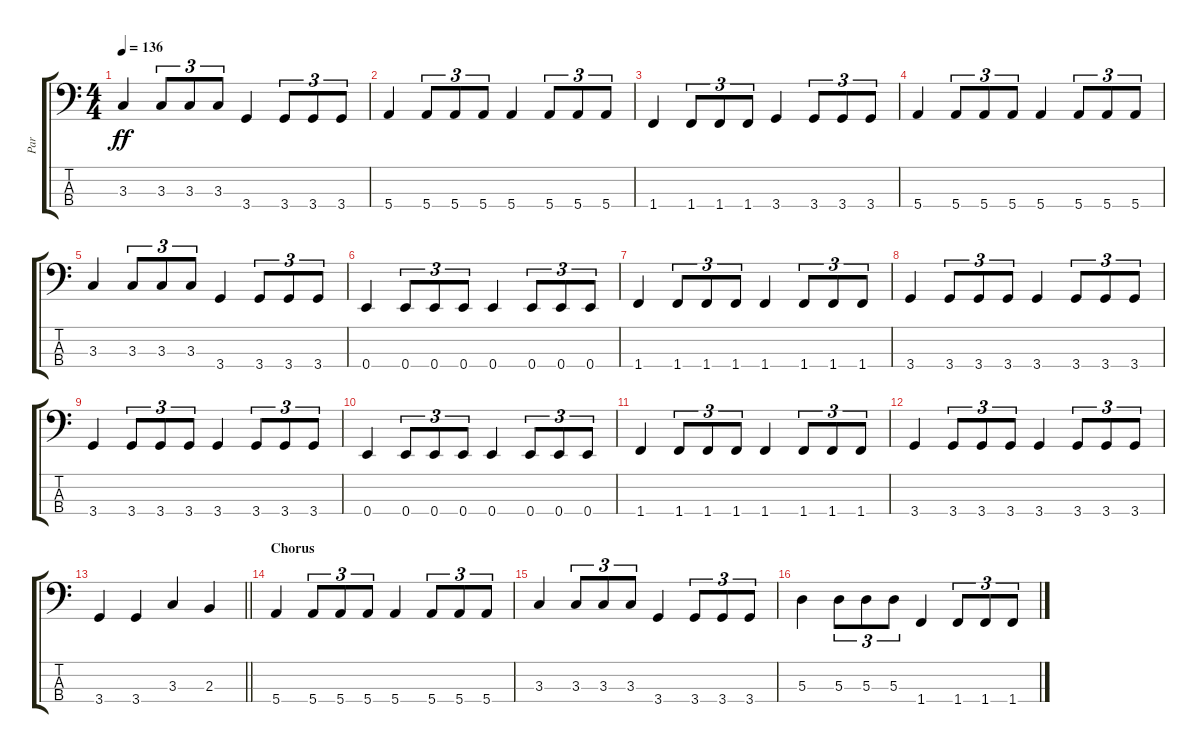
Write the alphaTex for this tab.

\track ("Par" "Par") {instrument electricbasspick}
\staff {score tabs}
\tuning (G2 D2 A1 E1) {hide}
\ts (4 4)
\tempo 136
\clef f4
\ks c
3.3.4{dy ff} 3.3.8{tu (3 2)} 3.3.8{tu (3 2)} 3.3.8{tu (3 2)} 3.4.4 3.4.8{tu (3 2)} 3.4.8{tu (3 2)} 3.4.8{tu (3 2)} |
5.4.4 5.4.8{tu (3 2)} 5.4.8{tu (3 2)} 5.4.8{tu (3 2)} 5.4.4 5.4.8{tu (3 2)} 5.4.8{tu (3 2)} 5.4.8{tu (3 2)} |
1.4.4 1.4.8{tu (3 2)} 1.4.8{tu (3 2)} 1.4.8{tu (3 2)} 3.4.4 3.4.8{tu (3 2)} 3.4.8{tu (3 2)} 3.4.8{tu (3 2)} |
5.4.4 5.4.8{tu (3 2)} 5.4.8{tu (3 2)} 5.4.8{tu (3 2)} 5.4.4 5.4.8{tu (3 2)} 5.4.8{tu (3 2)} 5.4.8{tu (3 2)} |
3.3.4 3.3.8{tu (3 2)} 3.3.8{tu (3 2)} 3.3.8{tu (3 2)} 3.4.4 3.4.8{tu (3 2)} 3.4.8{tu (3 2)} 3.4.8{tu (3 2)} |
0.4.4 0.4.8{tu (3 2)} 0.4.8{tu (3 2)} 0.4.8{tu (3 2)} 0.4.4 0.4.8{tu (3 2)} 0.4.8{tu (3 2)} 0.4.8{tu (3 2)} |
1.4.4 1.4.8{tu (3 2)} 1.4.8{tu (3 2)} 1.4.8{tu (3 2)} 1.4.4 1.4.8{tu (3 2)} 1.4.8{tu (3 2)} 1.4.8{tu (3 2)} |
3.4.4 3.4.8{tu (3 2)} 3.4.8{tu (3 2)} 3.4.8{tu (3 2)} 3.4.4 3.4.8{tu (3 2)} 3.4.8{tu (3 2)} 3.4.8{tu (3 2)} |
3.4.4 3.4.8{tu (3 2)} 3.4.8{tu (3 2)} 3.4.8{tu (3 2)} 3.4.4 3.4.8{tu (3 2)} 3.4.8{tu (3 2)} 3.4.8{tu (3 2)} |
0.4.4 0.4.8{tu (3 2)} 0.4.8{tu (3 2)} 0.4.8{tu (3 2)} 0.4.4 0.4.8{tu (3 2)} 0.4.8{tu (3 2)} 0.4.8{tu (3 2)} |
1.4.4 1.4.8{tu (3 2)} 1.4.8{tu (3 2)} 1.4.8{tu (3 2)} 1.4.4 1.4.8{tu (3 2)} 1.4.8{tu (3 2)} 1.4.8{tu (3 2)} |
3.4.4 3.4.8{tu (3 2)} 3.4.8{tu (3 2)} 3.4.8{tu (3 2)} 3.4.4 3.4.8{tu (3 2)} 3.4.8{tu (3 2)} 3.4.8{tu (3 2)} |
\barLineRight lightlight
3.4.4 3.4.4 3.3.4 2.3.4 |
\section ("" "Chorus")
5.4.4 5.4.8{tu (3 2)} 5.4.8{tu (3 2)} 5.4.8{tu (3 2)} 5.4.4 5.4.8{tu (3 2)} 5.4.8{tu (3 2)} 5.4.8{tu (3 2)} |
3.3.4 3.3.8{tu (3 2)} 3.3.8{tu (3 2)} 3.3.8{tu (3 2)} 3.4.4 3.4.8{tu (3 2)} 3.4.8{tu (3 2)} 3.4.8{tu (3 2)} |
5.3.4 5.3.8{tu (3 2)} 5.3.8{tu (3 2)} 5.3.8{tu (3 2)} 1.4.4 1.4.8{tu (3 2)} 1.4.8{tu (3 2)} 1.4.8{tu (3 2)}
